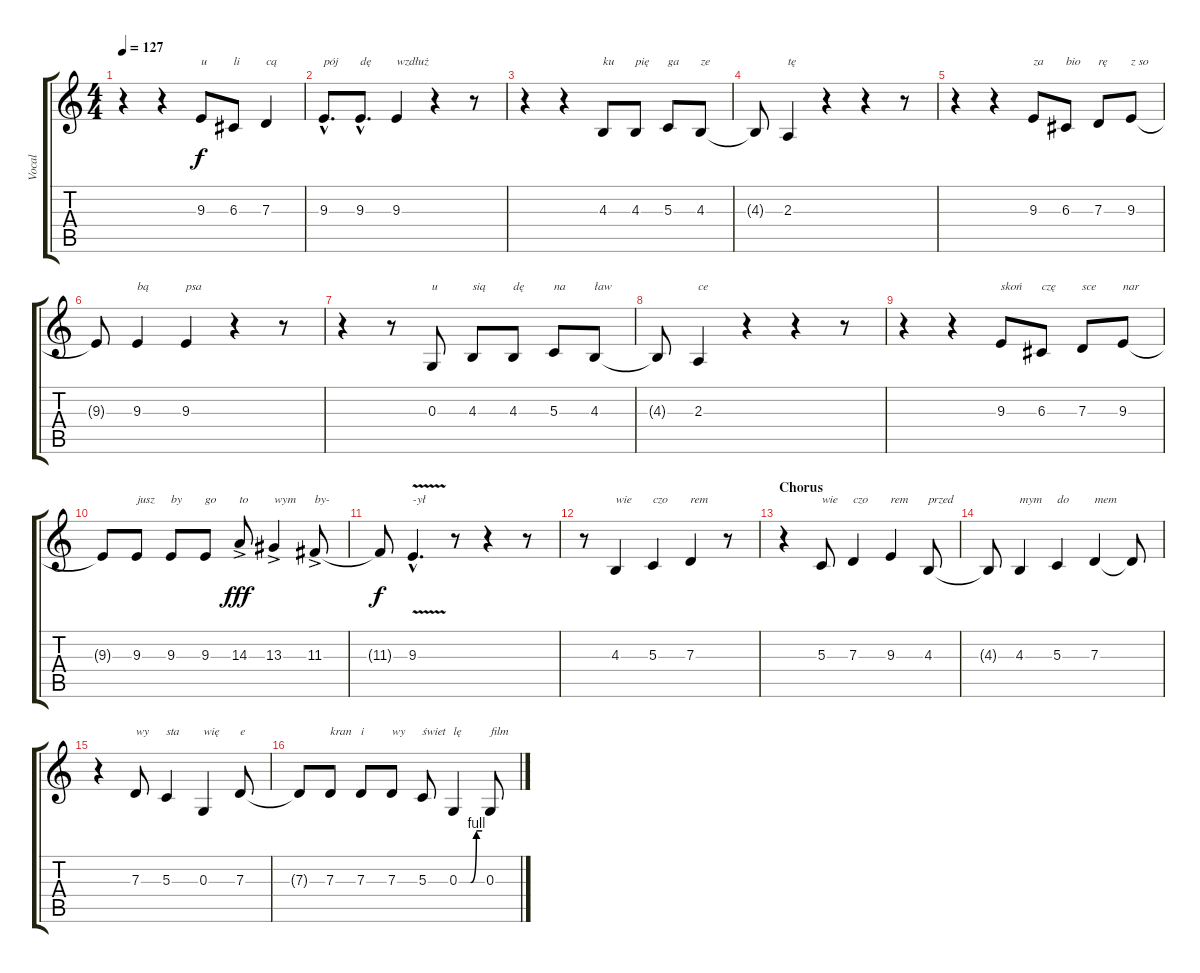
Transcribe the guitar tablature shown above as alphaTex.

\track ("Vocal" "Vocal") {instrument sopranosax}
\staff {score tabs}
\tuning (E4 B3 G3 D3 A2 E2) {hide}
\ts (4 4)
\tempo 127
\clef g2
\ks c
r.4{dy f} r.4 9.3.8{txt "u"} 6.3.8{txt "li"} 7.3.4{txt "cą"} |
9.3{hac}.8{d txt "pój"} 9.3{hac}.8{d txt "dę"} 9.3.4{txt "wzdłuż"} r.4 r.8 |
r.4 r.4 4.3.8{txt "ku"} 4.3.8{txt "pię"} 5.3.8{txt "ga"} 4.3.8{txt "ze"} |
4.3{t}.8 2.3.4{txt "tę"} r.4 r.4 r.8 |
r.4 r.4 9.3.8{txt "za"} 6.3.8{txt "bio"} 7.3.8{txt "rę"} 9.3.8{txt "z so"} |
9.3{t}.8 9.3.4{txt "bą"} 9.3.4{txt "psa"} r.4 r.8 |
r.4 r.8 0.3.8{txt "u"} 4.3.8{txt "sią"} 4.3.8{txt "dę"} 5.3.8{txt "na"} 4.3.8{txt "ław"} |
4.3{t}.8 2.3.4{txt "ce"} r.4 r.4 r.8 |
r.4 r.4 9.3.8{txt "skoń"} 6.3.8{txt "czę"} 7.3.8{txt "sce"} 9.3.8{txt "nar"} |
9.3{t}.8 9.3.8{txt "jusz"} 9.3.8{txt "by"} 9.3.8{txt "go"} 14.3{ac}.8{txt "to" dy fff} 13.3{ac}.4{txt "wym"} 11.3{ac}.8{txt "by-"} |
11.3{t}.8{dy f} 9.3{v hac}.4{d txt "-ył"} r.8 r.4 r.8 |
r.8 4.3.4{txt "wie"} 5.3.4{txt "czo"} 7.3.4{txt "rem"} r.8 |
\section ("" "Chorus")
r.4{volume 15} 5.3.8{txt "wie"} 7.3.4{txt "czo"} 9.3.4{txt "rem"} 4.3.8{txt "przed"} |
4.3{t}.8 4.3.4{txt "mym"} 5.3.4{txt "do"} 7.3.4{txt "mem"} 7.3{t}.8 |
r.4 7.3.8{txt "wy"} 5.3.4{txt "sta"} 0.3.4{txt "wię"} 7.3.8{txt "e"} |
7.3{t}.8 7.3.8{txt "kran"} 7.3.8{txt "i"} 7.3.8{txt "wy"} 5.3.8{txt "świet"} 0.3{be (custom 0 0 14 0 30 0 45 4 60 4)}.4{txt "lę"} 0.3.8{txt "film"}
